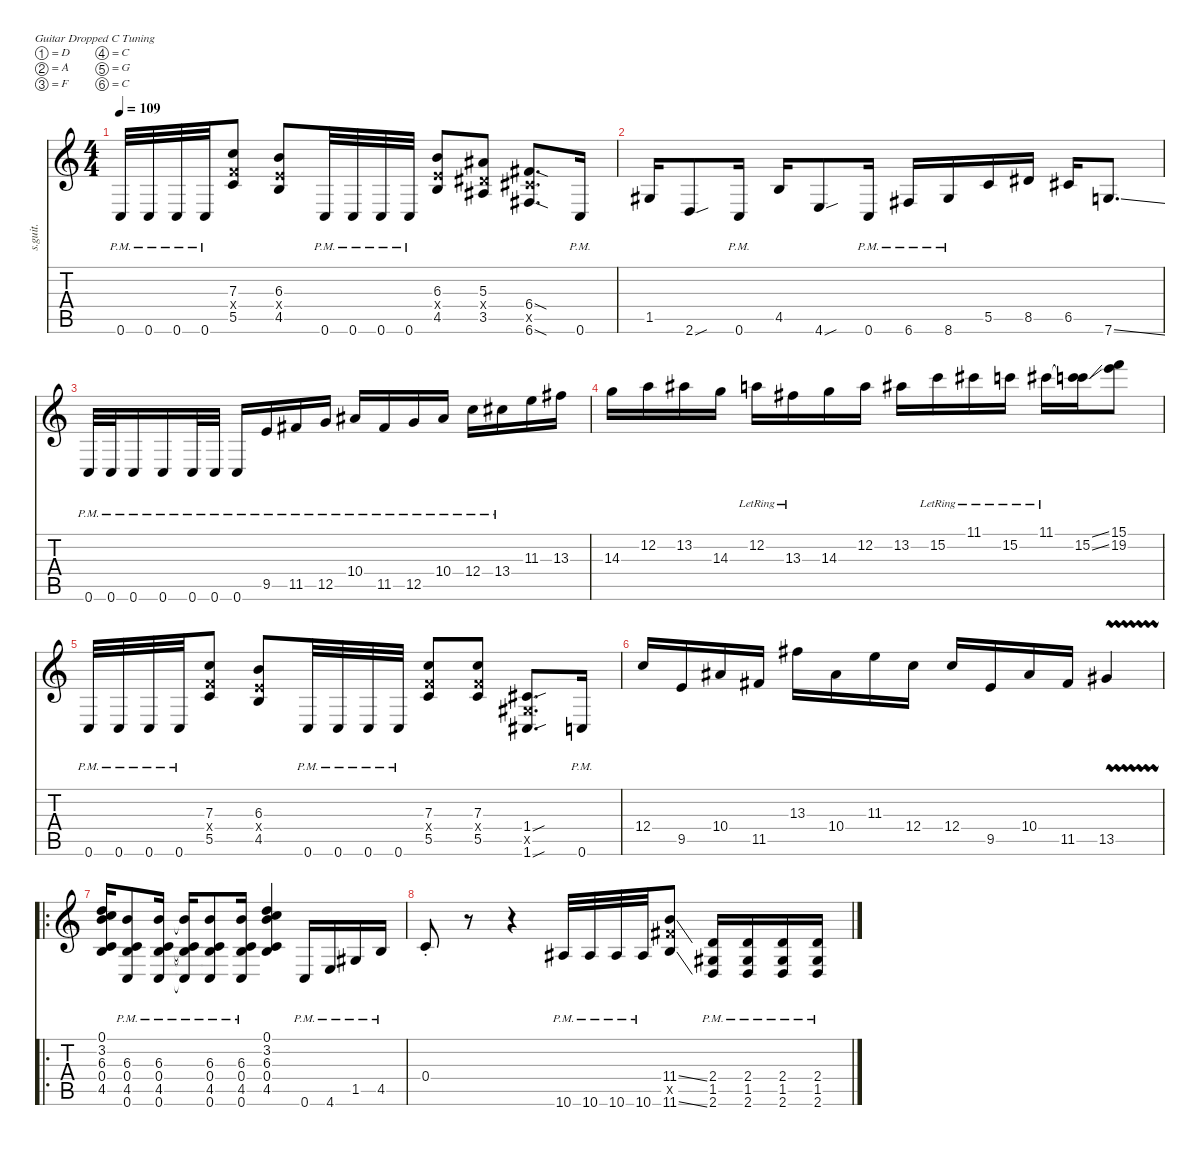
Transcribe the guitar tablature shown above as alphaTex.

\defaultSystemsLayout 4
\hideDynamics
\bracketExtendMode nobrackets
\track ("Rhythm 2" "s.guit.") {instrument distortionguitar}
\staff {score tabs}
\tuning (D4 A3 F3 C3 G2 C2)
\ts (4 4)
\tempo 109
\clef g2
\ks c
0.6{pm}.32{lyrics (0 "") lyrics (1 "") lyrics (2 "") lyrics (3 "") lyrics (4 "") dy mf} 0.6{pm}.32{lyrics (0 "") lyrics (1 "") lyrics (2 "") lyrics (3 "") lyrics (4 "")} 0.6{pm}.32{lyrics (0 "") lyrics (1 "") lyrics (2 "") lyrics (3 "") lyrics (4 "")} 0.6{pm}.32{lyrics (0 "") lyrics (1 "") lyrics (2 "") lyrics (3 "") lyrics (4 "")} (7.3 5.5 5.4{x}).8{lyrics (0 "") lyrics (1 "") lyrics (2 "") lyrics (3 "") lyrics (4 "")} (6.3 4.5 4.4{x}).8{lyrics (0 "") lyrics (1 "") lyrics (2 "") lyrics (3 "") lyrics (4 "")} 0.6{pm}.32{lyrics (0 "") lyrics (1 "") lyrics (2 "") lyrics (3 "") lyrics (4 "")} 0.6{pm}.32{lyrics (0 "") lyrics (1 "") lyrics (2 "") lyrics (3 "") lyrics (4 "")} 0.6{pm}.32{lyrics (0 "") lyrics (1 "") lyrics (2 "") lyrics (3 "") lyrics (4 "")} 0.6{pm}.32{lyrics (0 "") lyrics (1 "") lyrics (2 "") lyrics (3 "") lyrics (4 "")} (6.3 4.5 4.4{x}).8{lyrics (0 "") lyrics (1 "") lyrics (2 "") lyrics (3 "") lyrics (4 "")} (5.3{acc #} 3.5{acc #} 3.4{x acc #}).8{lyrics (0 "") lyrics (1 "") lyrics (2 "") lyrics (3 "") lyrics (4 "")} (6.4{sod acc #} 6.6{sod acc #} 6.5{x acc #}).8{d lyrics (0 "") lyrics (1 "") lyrics (2 "") lyrics (3 "") lyrics (4 "")} 0.6{pm}.16{lyrics (0 "") lyrics (1 "") lyrics (2 "") lyrics (3 "") lyrics (4 "")} |
1.5{acc #}.16{lyrics (0 "") lyrics (1 "") lyrics (2 "") lyrics (3 "") lyrics (4 "")} 2.6{sou}.8{lyrics (0 "") lyrics (1 "") lyrics (2 "") lyrics (3 "") lyrics (4 "")} 0.6{pm}.16{lyrics (0 "") lyrics (1 "") lyrics (2 "") lyrics (3 "") lyrics (4 "")} 4.5.16{lyrics (0 "") lyrics (1 "") lyrics (2 "") lyrics (3 "") lyrics (4 "")} 4.6{sou}.8{lyrics (0 "") lyrics (1 "") lyrics (2 "") lyrics (3 "") lyrics (4 "")} 0.6{pm}.16{lyrics (0 "") lyrics (1 "") lyrics (2 "") lyrics (3 "") lyrics (4 "")} 6.6{pm acc #}.16{lyrics (0 "") lyrics (1 "") lyrics (2 "") lyrics (3 "") lyrics (4 "")} 8.6{pm acc #}.16{lyrics (0 "") lyrics (1 "") lyrics (2 "") lyrics (3 "") lyrics (4 "")} 5.5.16{lyrics (0 "") lyrics (1 "") lyrics (2 "") lyrics (3 "") lyrics (4 "")} 8.5{acc #}.16{lyrics (0 "") lyrics (1 "") lyrics (2 "") lyrics (3 "") lyrics (4 "")} 6.5{acc #}.16{lyrics (0 "") lyrics (1 "") lyrics (2 "") lyrics (3 "") lyrics (4 "")} 7.6{ss}.8{d lyrics (0 "") lyrics (1 "") lyrics (2 "") lyrics (3 "") lyrics (4 "")} |
0.6{pm}.32{lyrics (0 "") lyrics (1 "") lyrics (2 "") lyrics (3 "") lyrics (4 "")} 0.6{pm}.32{lyrics (0 "") lyrics (1 "") lyrics (2 "") lyrics (3 "") lyrics (4 "")} 0.6{pm}.16{lyrics (0 "") lyrics (1 "") lyrics (2 "") lyrics (3 "") lyrics (4 "")} 0.6{pm}.16{lyrics (0 "") lyrics (1 "") lyrics (2 "") lyrics (3 "") lyrics (4 "")} 0.6{pm}.32{lyrics (0 "") lyrics (1 "") lyrics (2 "") lyrics (3 "") lyrics (4 "")} 0.6{pm}.32{lyrics (0 "") lyrics (1 "") lyrics (2 "") lyrics (3 "") lyrics (4 "")} 0.6{pm}.16{lyrics (0 "") lyrics (1 "") lyrics (2 "") lyrics (3 "") lyrics (4 "")} 9.5{pm}.16{lyrics (0 "") lyrics (1 "") lyrics (2 "") lyrics (3 "") lyrics (4 "")} 11.5{pm acc #}.16{lyrics (0 "") lyrics (1 "") lyrics (2 "") lyrics (3 "") lyrics (4 "")} 12.5{pm}.16{lyrics (0 "") lyrics (1 "") lyrics (2 "") lyrics (3 "") lyrics (4 "")} 10.4{pm acc #}.16{lyrics (0 "") lyrics (1 "") lyrics (2 "") lyrics (3 "") lyrics (4 "")} 11.5{pm acc #}.16{lyrics (0 "") lyrics (1 "") lyrics (2 "") lyrics (3 "") lyrics (4 "")} 12.5{pm}.16{lyrics (0 "") lyrics (1 "") lyrics (2 "") lyrics (3 "") lyrics (4 "")} 10.4{pm acc #}.16{lyrics (0 "") lyrics (1 "") lyrics (2 "") lyrics (3 "") lyrics (4 "")} 12.4{pm}.16{lyrics (0 "") lyrics (1 "") lyrics (2 "") lyrics (3 "") lyrics (4 "")} 13.4{pm acc #}.16{lyrics (0 "") lyrics (1 "") lyrics (2 "") lyrics (3 "") lyrics (4 "")} 11.3.16{lyrics (0 "") lyrics (1 "") lyrics (2 "") lyrics (3 "") lyrics (4 "")} 13.3{acc #}.16{lyrics (0 "") lyrics (1 "") lyrics (2 "") lyrics (3 "") lyrics (4 "")} |
14.3.16{lyrics (0 "") lyrics (1 "") lyrics (2 "") lyrics (3 "") lyrics (4 "")} 12.2.16{lyrics (0 "") lyrics (1 "") lyrics (2 "") lyrics (3 "") lyrics (4 "")} 13.2{acc #}.16{lyrics (0 "") lyrics (1 "") lyrics (2 "") lyrics (3 "") lyrics (4 "")} 14.3.16{lyrics (0 "") lyrics (1 "") lyrics (2 "") lyrics (3 "") lyrics (4 "")} 12.2{lr}.16{lyrics (0 "") lyrics (1 "") lyrics (2 "") lyrics (3 "") lyrics (4 "")} 13.3{lr acc #}.16{lyrics (0 "") lyrics (1 "") lyrics (2 "") lyrics (3 "") lyrics (4 "")} 14.3.16{lyrics (0 "") lyrics (1 "") lyrics (2 "") lyrics (3 "") lyrics (4 "")} 12.2.16{lyrics (0 "") lyrics (1 "") lyrics (2 "") lyrics (3 "") lyrics (4 "")} 13.2{acc #}.16{lyrics (0 "") lyrics (1 "") lyrics (2 "") lyrics (3 "") lyrics (4 "")} 15.2{lr}.16{lyrics (0 "") lyrics (1 "") lyrics (2 "") lyrics (3 "") lyrics (4 "")} 11.1{lr acc #}.16{lyrics (0 "") lyrics (1 "") lyrics (2 "") lyrics (3 "") lyrics (4 "")} 15.2{lr}.16{lyrics (0 "") lyrics (1 "") lyrics (2 "") lyrics (3 "") lyrics (4 "")} 11.1{lr acc #}.16{lyrics (0 "") lyrics (1 "") lyrics (2 "") lyrics (3 "") lyrics (4 "")} (11.1{ss t acc #} 15.2{ss}).16{lyrics (0 "") lyrics (1 "") lyrics (2 "") lyrics (3 "") lyrics (4 "")} (15.1 19.2).8{lyrics (0 "") lyrics (1 "") lyrics (2 "") lyrics (3 "") lyrics (4 "")} |
0.6{pm}.32{lyrics (0 "") lyrics (1 "") lyrics (2 "") lyrics (3 "") lyrics (4 "")} 0.6{pm}.32{lyrics (0 "") lyrics (1 "") lyrics (2 "") lyrics (3 "") lyrics (4 "")} 0.6{pm}.32{lyrics (0 "") lyrics (1 "") lyrics (2 "") lyrics (3 "") lyrics (4 "")} 0.6{pm}.32{lyrics (0 "") lyrics (1 "") lyrics (2 "") lyrics (3 "") lyrics (4 "")} (7.3 5.5 5.4{x}).8{lyrics (0 "") lyrics (1 "") lyrics (2 "") lyrics (3 "") lyrics (4 "")} (6.3 4.5 4.4{x}).8{lyrics (0 "") lyrics (1 "") lyrics (2 "") lyrics (3 "") lyrics (4 "")} 0.6{pm}.32{lyrics (0 "") lyrics (1 "") lyrics (2 "") lyrics (3 "") lyrics (4 "")} 0.6{pm}.32{lyrics (0 "") lyrics (1 "") lyrics (2 "") lyrics (3 "") lyrics (4 "")} 0.6{pm}.32{lyrics (0 "") lyrics (1 "") lyrics (2 "") lyrics (3 "") lyrics (4 "")} 0.6{pm}.32{lyrics (0 "") lyrics (1 "") lyrics (2 "") lyrics (3 "") lyrics (4 "")} (7.3 5.5 5.4{x}).8{lyrics (0 "") lyrics (1 "") lyrics (2 "") lyrics (3 "") lyrics (4 "")} (7.3 5.5 5.4{x}).8{lyrics (0 "") lyrics (1 "") lyrics (2 "") lyrics (3 "") lyrics (4 "")} (1.4{sou acc #} 1.6{sou acc #} 1.5{x acc #}).8{d lyrics (0 "") lyrics (1 "") lyrics (2 "") lyrics (3 "") lyrics (4 "")} 0.6{pm}.16{lyrics (0 "") lyrics (1 "") lyrics (2 "") lyrics (3 "") lyrics (4 "")} |
12.4.16{lyrics (0 "") lyrics (1 "") lyrics (2 "") lyrics (3 "") lyrics (4 "")} 9.5.16{lyrics (0 "") lyrics (1 "") lyrics (2 "") lyrics (3 "") lyrics (4 "")} 10.4{acc #}.16{lyrics (0 "") lyrics (1 "") lyrics (2 "") lyrics (3 "") lyrics (4 "")} 11.5{acc #}.16{lyrics (0 "") lyrics (1 "") lyrics (2 "") lyrics (3 "") lyrics (4 "")} 13.3{acc #}.16{lyrics (0 "") lyrics (1 "") lyrics (2 "") lyrics (3 "") lyrics (4 "")} 10.4{acc #}.16{lyrics (0 "") lyrics (1 "") lyrics (2 "") lyrics (3 "") lyrics (4 "")} 11.3.16{lyrics (0 "") lyrics (1 "") lyrics (2 "") lyrics (3 "") lyrics (4 "")} 12.4.16{lyrics (0 "") lyrics (1 "") lyrics (2 "") lyrics (3 "") lyrics (4 "")} 12.4.16{lyrics (0 "") lyrics (1 "") lyrics (2 "") lyrics (3 "") lyrics (4 "")} 9.5.16{lyrics (0 "") lyrics (1 "") lyrics (2 "") lyrics (3 "") lyrics (4 "")} 10.4{acc #}.16{lyrics (0 "") lyrics (1 "") lyrics (2 "") lyrics (3 "") lyrics (4 "")} 11.5{acc #}.16{lyrics (0 "") lyrics (1 "") lyrics (2 "") lyrics (3 "") lyrics (4 "")} 13.5{vw acc #}.4{lyrics (0 "") lyrics (1 "") lyrics (2 "") lyrics (3 "") lyrics (4 "")} |
\ro
(0.1 3.2 6.3 0.4 4.5).16{lyrics (0 "") lyrics (1 "") lyrics (2 "") lyrics (3 "") lyrics (4 "")} (0.4{pm} 4.5{pm} 0.6{pm} 6.3{pm}).8{lyrics (0 "") lyrics (1 "") lyrics (2 "") lyrics (3 "") lyrics (4 "")} (0.4{pm} 4.5{pm} 0.6{pm} 6.3{pm}).16{lyrics (0 "") lyrics (1 "") lyrics (2 "") lyrics (3 "") lyrics (4 "")} (0.4{pm t} 4.5{pm t} 0.6{pm t} 6.3{pm t}).16{lyrics (0 "") lyrics (1 "") lyrics (2 "") lyrics (3 "") lyrics (4 "")} (0.4{pm} 4.5{pm} 0.6{pm} 6.3{pm}).8{lyrics (0 "") lyrics (1 "") lyrics (2 "") lyrics (3 "") lyrics (4 "")} (0.4{pm} 4.5{pm} 0.6{pm} 6.3{pm}).16{lyrics (0 "") lyrics (1 "") lyrics (2 "") lyrics (3 "") lyrics (4 "")} (0.1 3.2 6.3 0.4 4.5).4{lyrics (0 "") lyrics (1 "") lyrics (2 "") lyrics (3 "") lyrics (4 "")} 0.6{pm}.16{lyrics (0 "") lyrics (1 "") lyrics (2 "") lyrics (3 "") lyrics (4 "")} 4.6{pm}.16{lyrics (0 "") lyrics (1 "") lyrics (2 "") lyrics (3 "") lyrics (4 "")} 1.5{pm acc #}.16{lyrics (0 "") lyrics (1 "") lyrics (2 "") lyrics (3 "") lyrics (4 "")} 4.5{pm}.16{lyrics (0 "") lyrics (1 "") lyrics (2 "") lyrics (3 "") lyrics (4 "")} |
0.4{st}.8{lyrics (0 "") lyrics (1 "") lyrics (2 "") lyrics (3 "") lyrics (4 "")} r.8 r.4 10.6{pm acc #}.32{lyrics (0 "") lyrics (1 "") lyrics (2 "") lyrics (3 "") lyrics (4 "")} 10.6{pm acc #}.32{lyrics (0 "") lyrics (1 "") lyrics (2 "") lyrics (3 "") lyrics (4 "")} 10.6{pm acc #}.32{lyrics (0 "") lyrics (1 "") lyrics (2 "") lyrics (3 "") lyrics (4 "")} 10.6{pm acc #}.32{lyrics (0 "") lyrics (1 "") lyrics (2 "") lyrics (3 "") lyrics (4 "")} (11.4{ss} 11.6{ss} 11.5{x acc #}).8{lyrics (0 "") lyrics (1 "") lyrics (2 "") lyrics (3 "") lyrics (4 "")} (2.4{pm} 1.5{pm acc #} 2.6{pm}).16{lyrics (0 "") lyrics (1 "") lyrics (2 "") lyrics (3 "") lyrics (4 "")} (2.4{pm} 1.5{pm acc #} 2.6{pm}).16{lyrics (0 "") lyrics (1 "") lyrics (2 "") lyrics (3 "") lyrics (4 "")} (2.4{pm} 1.5{pm acc #} 2.6{pm}).16{lyrics (0 "") lyrics (1 "") lyrics (2 "") lyrics (3 "") lyrics (4 "")} (2.4{pm} 1.5{pm acc #} 2.6{pm}).16{lyrics (0 "") lyrics (1 "") lyrics (2 "") lyrics (3 "") lyrics (4 "")}
